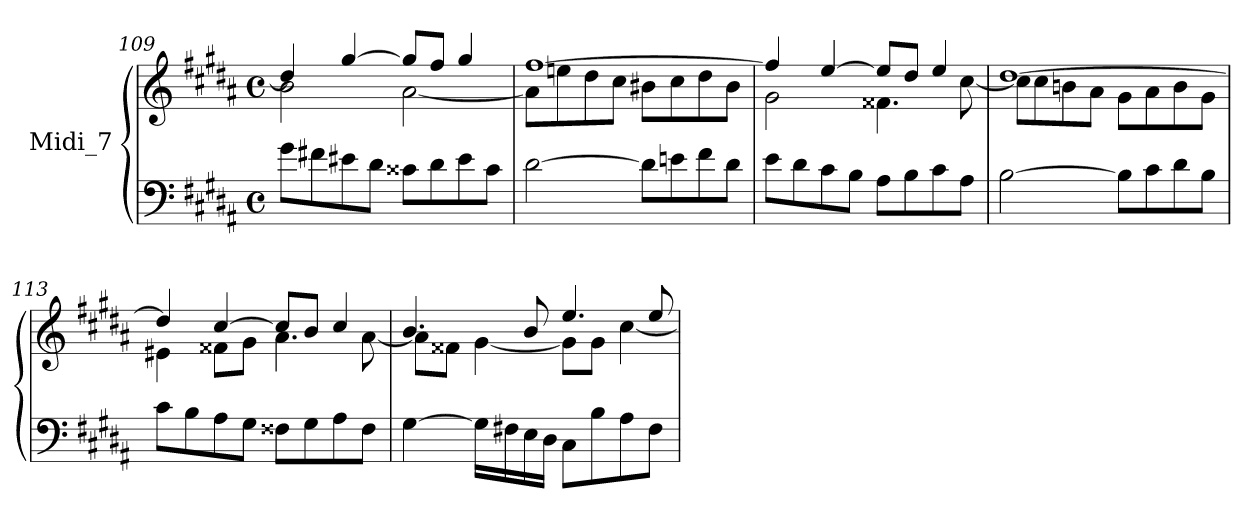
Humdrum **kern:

**kern	**kern
*part1	*part1
*staff2	*staff1
*I"Midi_7	*
*clefF4	*clefG2
*k[f#c#g#d#a#]	*k[f#c#g#d#a#]
*B:	*B:
*M4/4	*M4/4
*met(c)	*met(c)
=109	=109
*^	*^
1ryy	8g#L	4dd#/]	2b\
.	8f#X	.	.
.	8e#X	[4gg#/	.
.	8d#J	.	.
.	8c##XL	8gg#/L]	[2a#\
.	8d#	8ff#/J	.
.	8e#	4gg#/	.
.	8c##J	.	.
=110	=110	=110	=110
[2d#\	[2d#\yy	[1ff#/	8a#L]
.	.	.	8een
.	.	.	8dd#
.	.	.	8cc#J
8d#\L]	8d#\Lyy]	.	8b#X\L
8en\	8en\yy	.	8cc#\
8f#\	8f#\yy	.	8dd#\
8d#\J	8d#\Jyy	.	8b#\J
=111	=111	=111	=111
1ryy	8e\L	4ff#/]	2g#\
.	8d#\	.	.
.	8c#\	[4ee/	.
.	8B\J	.	.
.	8A#L	8ee/L]	4.f##X\
.	8B	8dd#/J	.
.	8c#	4ee/	.
.	8A#J	.	[8cc#\
!!LO:LB:g=z	!!
=112	=112	=112	=112
[2B\	[2B\yy	[1dd#/	8cc#\L]
.	.	.	8cc#\
.	.	.	8bn\
.	.	.	8a#\J
8B\L]	8BLyy]	.	8g#\L
8c#\	8c#yy	.	8a#\
8d#\	8d#yy	.	8b\
8B\J	8BJyy	.	8g#\J
=113	=113	=113	=113
1ryy	8c#L	4dd#/]	4e#X\
.	8B	.	.
.	8A#	[4cc#/	8f##X\L
.	8G#J	.	8g#\J
.	8F##X\L	8cc#/L]	4.a#\
.	8G#\	8b/J	.
.	8A#\	4cc#/	.
.	8F##\J	.	[8a#\
=114	=114	=114	=114
[4G#\	[4G#\yy	4.b/	8a#L]
.	.	.	8f##XJ
16G#\LL]	16G#\LLyy]	.	[4g#\
16F#X\	16F#X\yy	.	.
16E\	16E\yy	8b/	.
16D#\JJ	16D#\JJyy	.	.
8C#\L	8C#\Lyy	4.ee/	8g#\L]
8B\	8B\yy	.	8g#\J
8A#\	8A#\yy	.	[4cc#\
8F#\J	8F#\Jyy	8ee/	.
*v	*v	*	*
*	*v	*v
=	=
*-	*-
